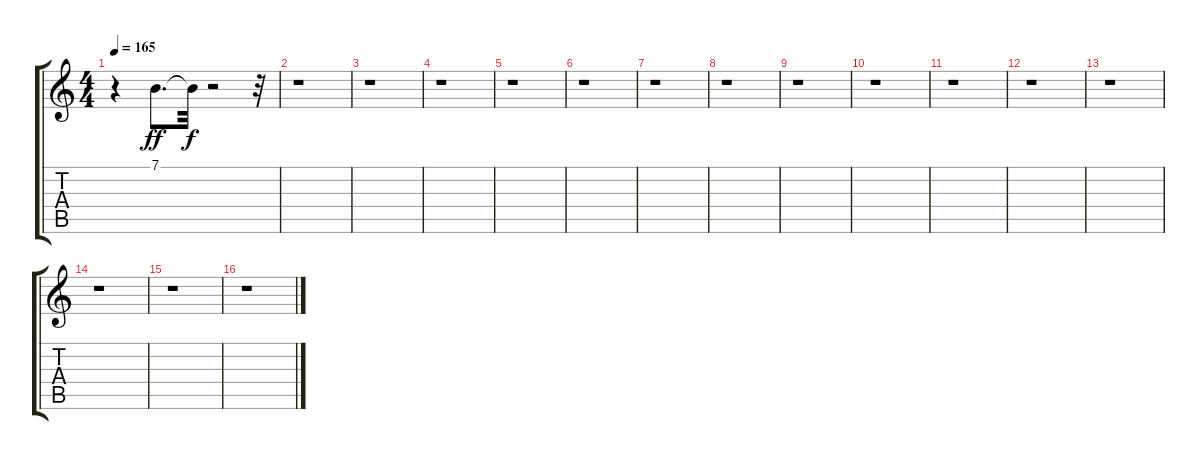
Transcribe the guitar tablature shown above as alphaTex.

\track (" " " ") {instrument frenchhorn}
\staff {score tabs}
\tuning (E4 B3 G3 D3 A2 E2) {hide}
\ts (4 4)
\tempo 165
\clef g2
\ks c
r.4{dy f} 7.1.8{d dy ff} 7.1{t}.32{dy f} r.2 r.32 |
r.1 |
r.1 |
r.1 |
r.1 |
r.1 |
r.1 |
r.1 |
r.1 |
r.1 |
r.1 |
r.1 |
r.1 |
r.1 |
r.1 |
r.1
